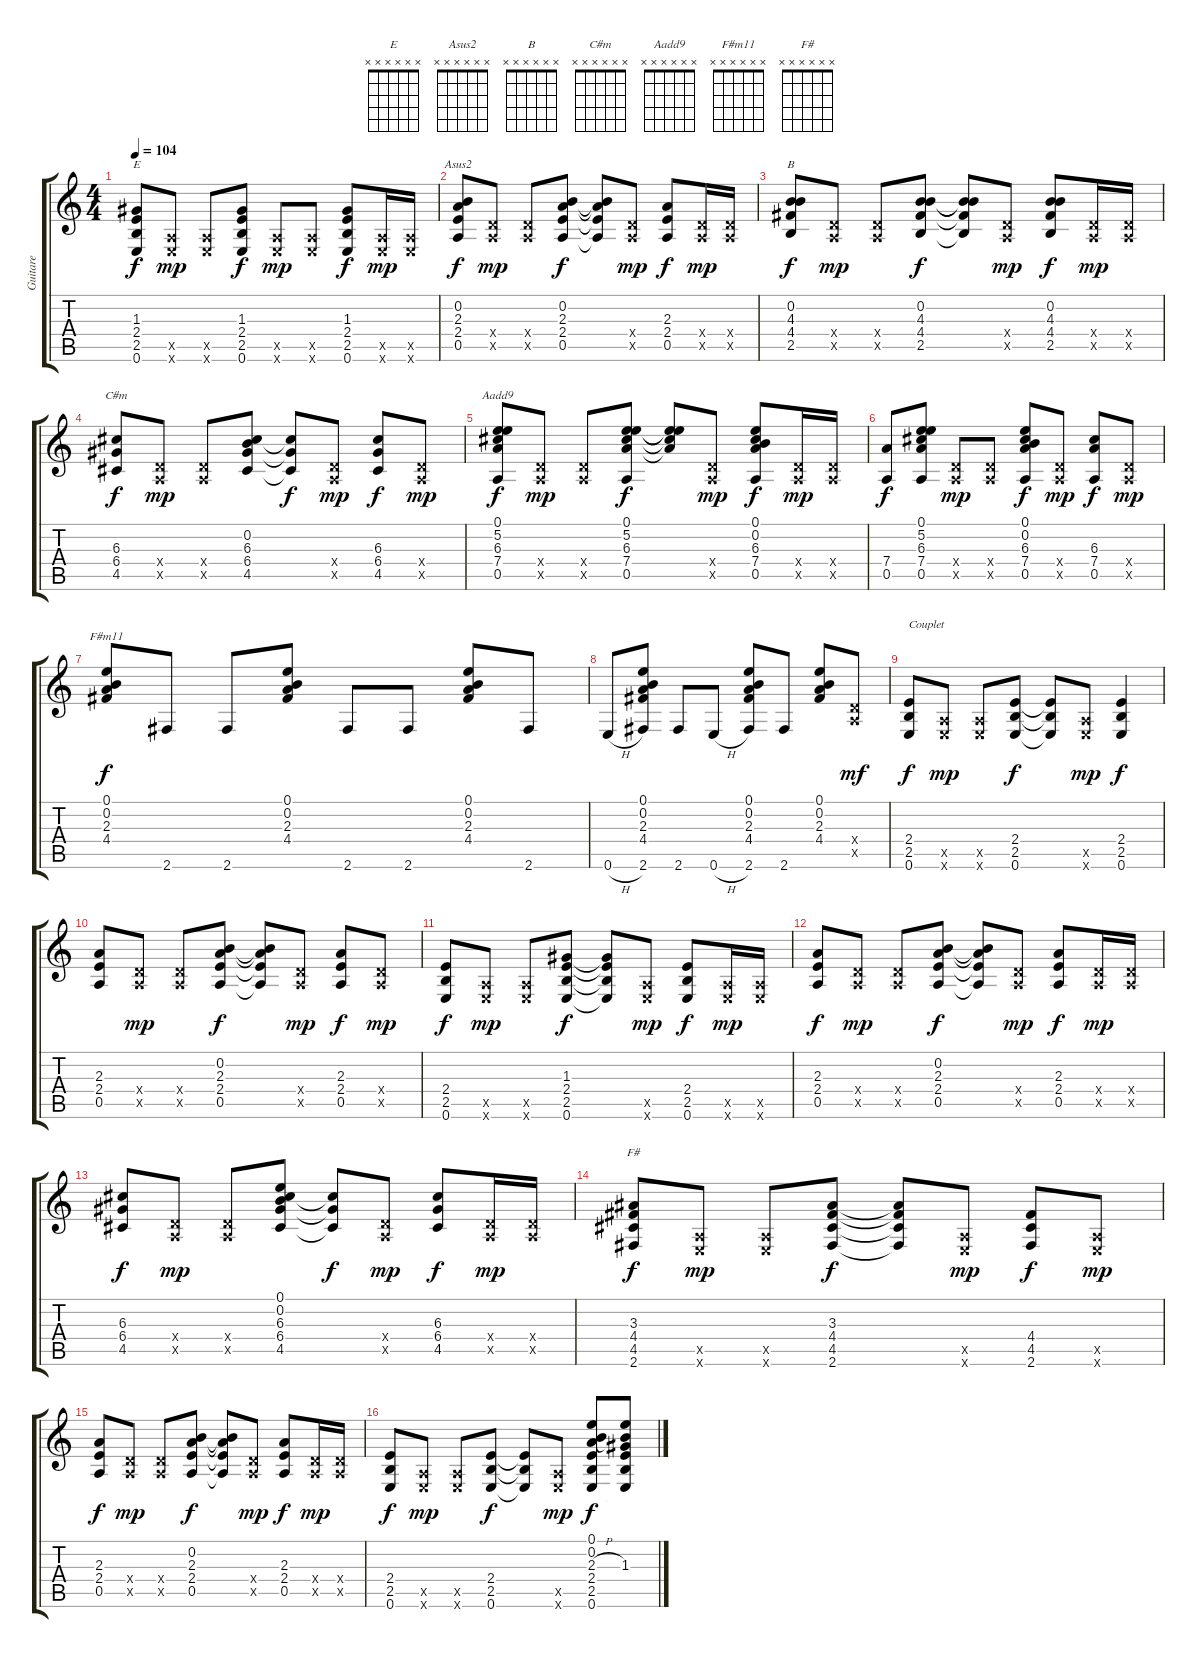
\track ("Guitare" "Guitare") {instrument acousticguitarsteel}
\staff {score tabs}
\tuning (E4 B3 G3 D3 A2 E2) {hide}
\chord ("E" x x x x x x) {firstfret 0}
\chord ("Asus2" x x x x x x) {firstfret 0}
\chord ("B" x x x x x x) {firstfret 0}
\chord ("C#m" x x x x x x) {firstfret 0}
\chord ("Aadd9" x x x x x x) {firstfret 0}
\chord ("F#m11" x x x x x x) {firstfret 0}
\chord ("F#" x x x x x x) {firstfret 0}
\ts (4 4)
\tempo 104
\clef g2
\ks c
(1.3 2.4 2.5 0.6).8{ch "E" dy f} (0.5{x} 0.6{x}).8{dy mp} (0.5{x} 0.6{x}).8 (1.3 2.4 2.5 0.6).8{dy f} (0.5{x} 0.6{x}).8{dy mp} (0.5{x} 0.6{x}).8 (1.3 2.4 2.5 0.6).8{dy f} (0.5{x} 0.6{x}).16{dy mp} (0.5{x} 0.6{x}).16 |
(0.2 2.3 2.4 0.5).8{ch "Asus2" dy f} (0.4{x} 0.5{x}).8{dy mp} (0.4{x} 0.5{x}).8 (0.2 2.3 2.4 0.5).8{dy f} (0.2{t} 2.3{t} 2.4{t} 0.5{t}).8 (0.4{x} 0.5{x}).8{dy mp} (2.3 2.4 0.5).8{dy f} (0.4{x} 0.5{x}).16{dy mp} (0.4{x} 0.5{x}).16 |
(0.2 4.3 4.4 2.5).8{ch "B" dy f} (0.4{x} 0.5{x}).8{dy mp} (0.4{x} 0.5{x}).8 (0.2 4.3 4.4 2.5).8{dy f} (0.2{t} 4.3{t} 4.4{t} 2.5{t}).8 (0.4{x} 0.5{x}).8{dy mp} (0.2 4.3 4.4 2.5).8{dy f} (0.4{x} 0.5{x}).16{dy mp} (0.4{x} 0.5{x}).16 |
(6.3 6.4 4.5).8{ch "C#m" dy f} (0.4{x} 0.5{x}).8{dy mp} (0.4{x} 0.5{x}).8 (0.2 6.3 6.4 4.5).8 (6.3{t} 6.4{t} 4.5{t}).8{dy f} (0.4{x} 0.5{x}).8{dy mp} (6.3 6.4 4.5).8{dy f} (0.4{x} 0.5{x}).8{dy mp} |
(0.1 5.2 6.3 7.4 0.5).8{ch "Aadd9" dy f} (0.4{x} 0.5{x}).8{dy mp} (0.4{x} 0.5{x}).8 (0.1 5.2 6.3 7.4 0.5).8{dy f} (0.1{t} 5.2{t} 6.3{t} 7.4{t}).8 (0.4{x} 0.5{x}).8{dy mp} (0.1 0.2 6.3 7.4 0.5).8{dy f} (0.4{x} 0.5{x}).16{dy mp} (0.4{x} 0.5{x}).16 |
(7.4 0.5).8{dy f} (0.1 5.2 6.3 7.4 0.5).8 (0.4{x} 0.5{x}).8{dy mp} (0.4{x} 0.5{x}).8 (0.1 0.2 6.3 7.4 0.5).8{dy f} (0.4{x} 0.5{x}).8{dy mp} (6.3 7.4 0.5).8{dy f} (0.4{x} 0.5{x}).8{dy mp} |
(0.1 0.2 2.3 4.4).8{ch "F#m11" dy f} 2.6.8 2.6.8 (0.1 0.2 2.3 4.4).8 2.6.8 2.6.8 (0.1 0.2 2.3 4.4).8 2.6.8 |
0.6{h}.8 (0.1 0.2 2.3 4.4 2.6).8 2.6.8 0.6{h}.8 (0.1 0.2 2.3 4.4 2.6).8 2.6.8 (0.1 0.2 2.3 4.4).8 (0.4{x} 0.5{x}).8{dy mf} |
(2.4 2.5 0.6).8{txt "Couplet" dy f} (0.5{x} 0.6{x}).8{dy mp} (0.5{x} 0.6{x}).8 (2.4 2.5 0.6).8{dy f} (2.4{t} 2.5{t} 0.6{t}).8 (0.5{x} 0.6{x}).8{dy mp} (2.4 2.5 0.6).4{dy f} |
(2.3 2.4 0.5).8 (0.4{x} 0.5{x}).8{dy mp} (0.4{x} 0.5{x}).8 (0.2 2.3 2.4 0.5).8{dy f} (0.2{t} 2.3{t} 2.4{t} 0.5{t}).8 (0.4{x} 0.5{x}).8{dy mp} (2.3 2.4 0.5).8{dy f} (0.4{x} 0.5{x}).8{dy mp} |
(2.4 2.5 0.6).8{dy f} (0.5{x} 0.6{x}).8{dy mp} (0.5{x} 0.6{x}).8 (1.3 2.4 2.5 0.6).8{dy f} (1.3{t} 2.4{t} 2.5{t} 0.6{t}).8 (0.5{x} 0.6{x}).8{dy mp} (2.4 2.5 0.6).8{dy f} (0.5{x} 0.6{x}).16{dy mp} (0.5{x} 0.6{x}).16 |
(2.3 2.4 0.5).8{dy f} (0.4{x} 0.5{x}).8{dy mp} (0.4{x} 0.5{x}).8 (0.2 2.3 2.4 0.5).8{dy f} (0.2{t} 2.3{t} 2.4{t} 0.5{t}).8 (0.4{x} 0.5{x}).8{dy mp} (2.3 2.4 0.5).8{dy f} (0.4{x} 0.5{x}).16{dy mp} (0.4{x} 0.5{x}).16 |
(6.3 6.4 4.5).8{dy f} (0.4{x} 0.5{x}).8{dy mp} (0.4{x} 0.5{x}).8 (0.1 0.2 6.3 6.4 4.5).8 (6.3{t} 6.4{t} 4.5{t}).8{dy f} (0.4{x} 0.5{x}).8{dy mp} (6.3 6.4 4.5).8{dy f} (0.4{x} 0.5{x}).16{dy mp} (0.4{x} 0.5{x}).16 |
(3.3 4.4 4.5 2.6).8{ch "F#" dy f} (0.5{x} 0.6{x}).8{dy mp} (0.5{x} 0.6{x}).8 (3.3 4.4 4.5 2.6).8{dy f} (3.3{t} 4.4{t} 4.5{t} 2.6{t}).8 (0.5{x} 0.6{x}).8{dy mp} (4.4 4.5 2.6).8{dy f} (0.5{x} 0.6{x}).8{dy mp} |
(2.3 2.4 0.5).8{dy f} (0.4{x} 0.5{x}).8{dy mp} (0.4{x} 0.5{x}).8 (0.2 2.3 2.4 0.5).8{dy f} (0.2{t} 2.3{t} 2.4{t} 0.5{t}).8 (0.4{x} 0.5{x}).8{dy mp} (2.3 2.4 0.5).8{dy f} (0.4{x} 0.5{x}).16{dy mp} (0.4{x} 0.5{x}).16 |
(2.4 2.5 0.6).8{dy f} (0.5{x} 0.6{x}).8{dy mp} (0.5{x} 0.6{x}).8 (2.4 2.5 0.6).8{dy f} (2.4{t} 2.5{t} 0.6{t}).8 (0.5{x} 0.6{x}).8{dy mp} (0.1 0.2 2.3{h} 2.4 2.5 0.6).8{dy f} (0.1{t} 0.2{t} 1.3 2.4{t} 2.5{t} 0.6{t}).8
